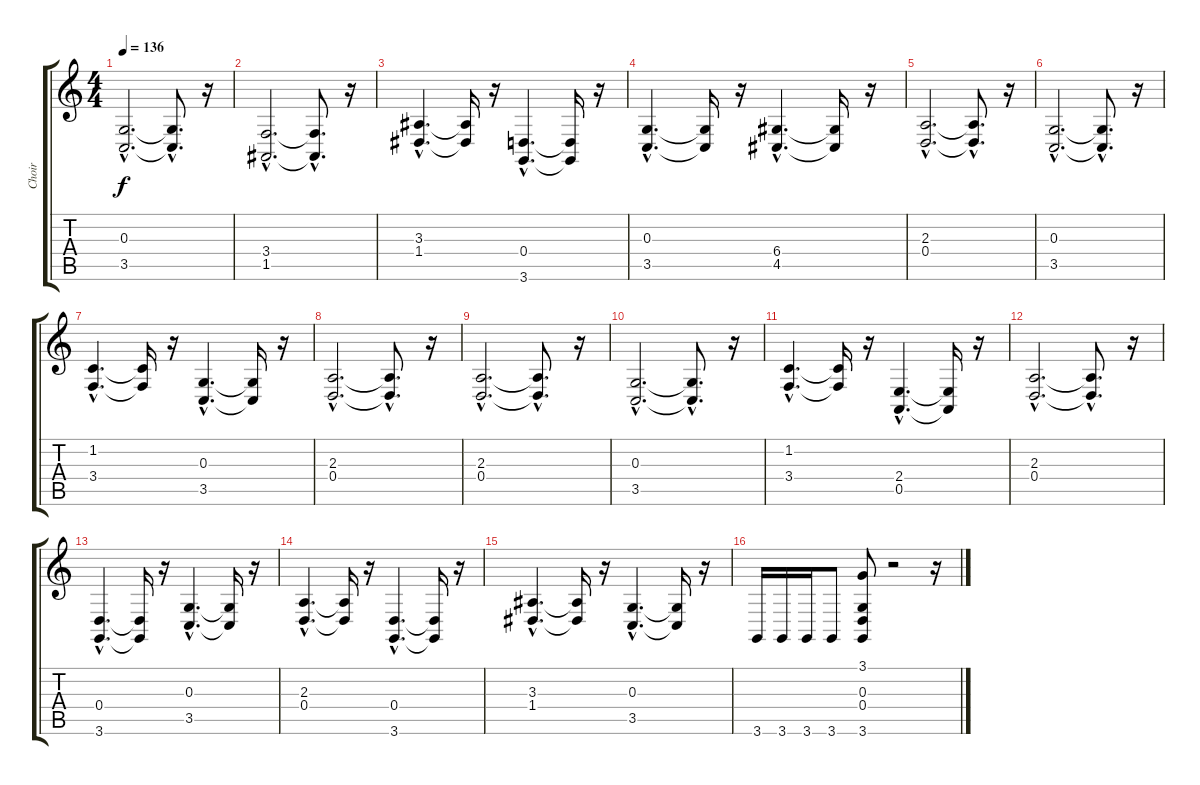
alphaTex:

\track ("Choir" "Choir") {instrument synthstrings1}
\staff {score tabs}
\tuning (E4 B3 G3 D3 A2 E2) {hide}
\ts (4 4)
\tempo 136
\clef g2
\ks c
(0.3{hac} 3.5{hac}).2{d dy f} (0.3{hac t} 3.5{hac t}).8{d} r.16 |
(3.4{hac} 1.5{hac}).2{d} (3.4{hac t} 1.5{hac t}).8{d} r.16 |
(3.3{hac} 1.4{hac}).4{d} (3.3{t} 1.4{t}).16 r.16 (0.4{hac} 3.6{hac}).4{d} (0.4{t} 3.6{t}).16 r.16 |
(0.3{hac} 3.5{hac}).4{d} (0.3{t} 3.5{t}).16 r.16 (6.4{hac} 4.5{hac}).4{d} (6.4{t} 4.5{t}).16 r.16 |
(2.3{hac} 0.4{hac}).2{d} (2.3{hac t} 0.4{hac t}).8{d} r.16 |
(0.3{hac} 3.5{hac}).2{d} (0.3{hac t} 3.5{hac t}).8{d} r.16 |
(1.2{hac} 3.4{hac}).4{d} (1.2{t} 3.4{t}).16 r.16 (0.3{hac} 3.5{hac}).4{d} (0.3{t} 3.5{t}).16 r.16 |
(2.3{hac} 0.4{hac}).2{d} (2.3{hac t} 0.4{hac t}).8{d} r.16 |
(2.3{hac} 0.4{hac}).2{d} (2.3{hac t} 0.4{hac t}).8{d} r.16 |
(0.3{hac} 3.5{hac}).2{d} (0.3{hac t} 3.5{hac t}).8{d} r.16 |
(1.2{hac} 3.4{hac}).4{d} (1.2{t} 3.4{t}).16 r.16 (2.4{hac} 0.5{hac}).4{d} (2.4{t} 0.5{t}).16 r.16 |
(2.3{hac} 0.4{hac}).2{d} (2.3{hac t} 0.4{hac t}).8{d} r.16 |
(0.4{hac} 3.6{hac}).4{d} (0.4{t} 3.6{t}).16 r.16 (0.3{hac} 3.5{hac}).4{d} (0.3{t} 3.5{t}).16 r.16 |
(2.3{hac} 0.4{hac}).4{d} (2.3{t} 0.4{t}).16 r.16 (0.4{hac} 3.6{hac}).4{d} (0.4{t} 3.6{t}).16 r.16 |
(3.3{hac} 1.4{hac}).4{d} (3.3{t} 1.4{t}).16 r.16 (0.3{hac} 3.5{hac}).4{d} (0.3{t} 3.5{t}).16 r.16 |
3.6.16 3.6.16 3.6.16 3.6.8 (3.1 0.3 0.4 3.6).8 r.2 r.16
